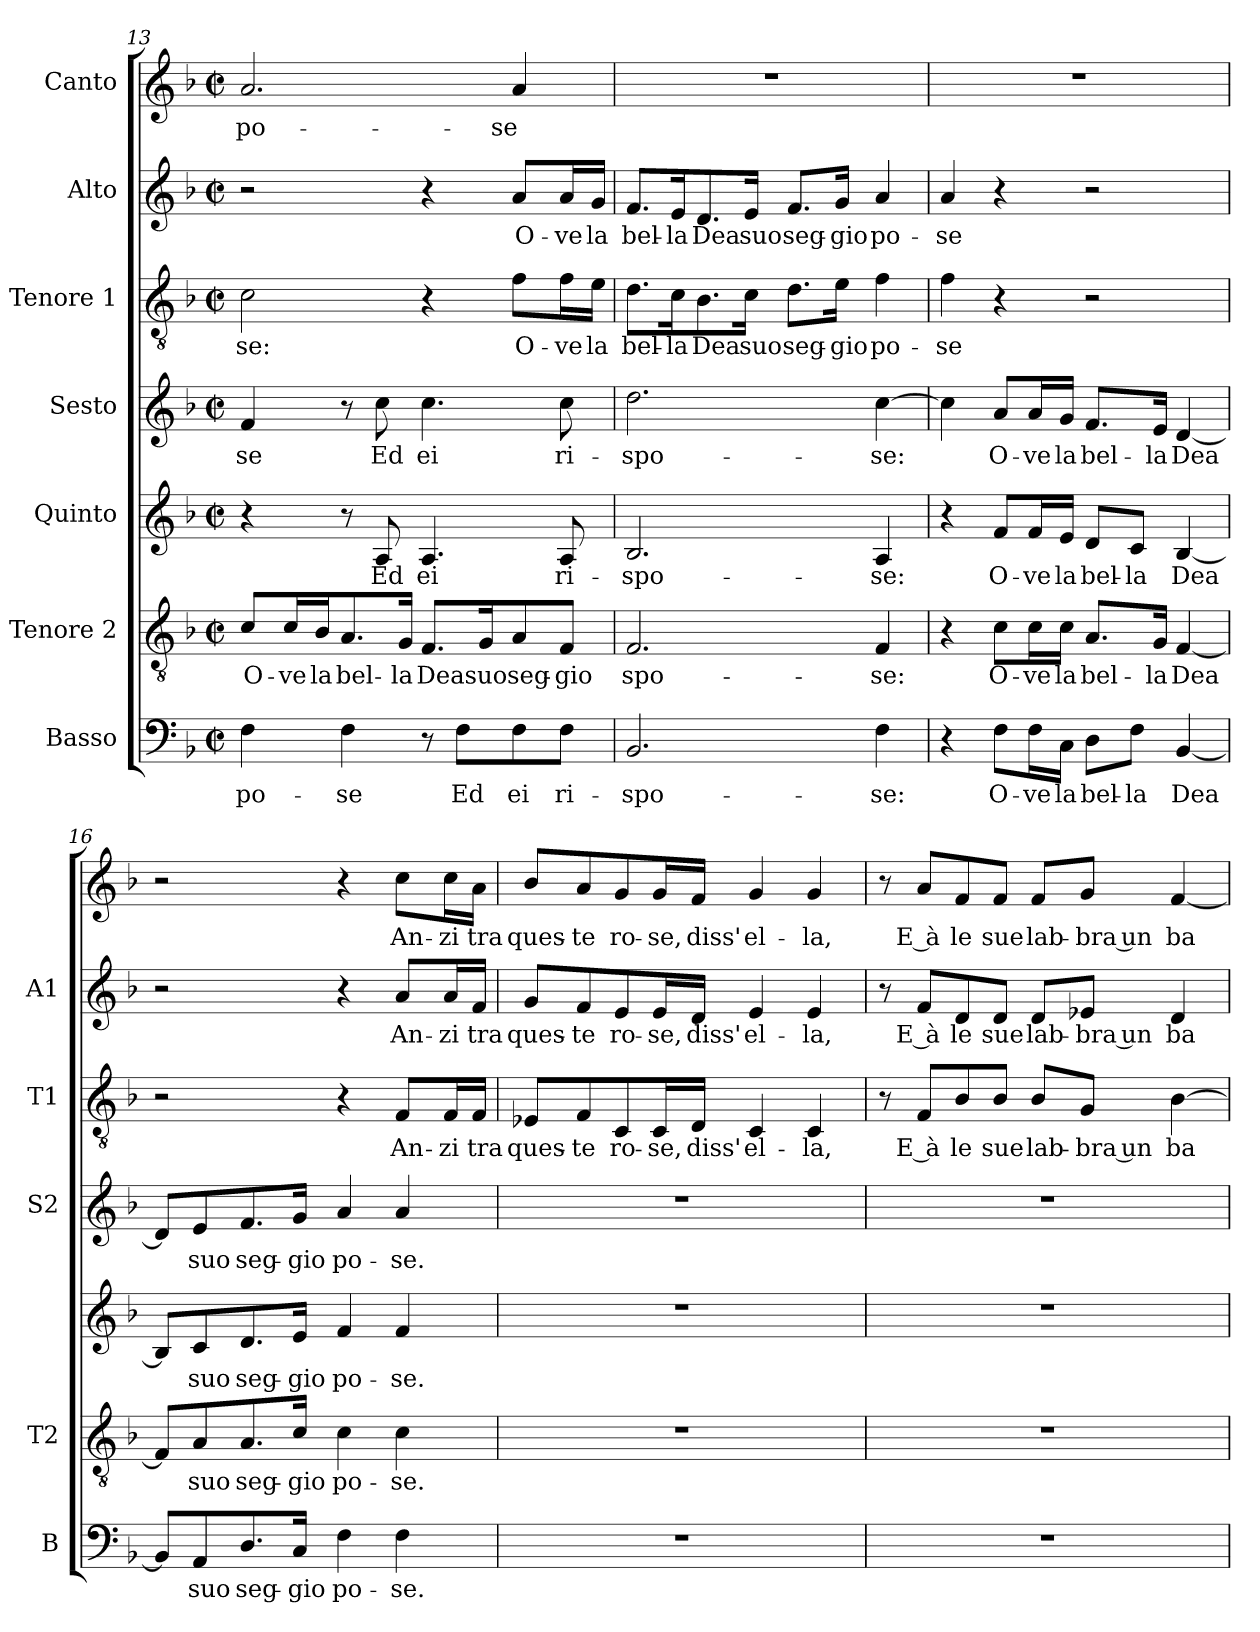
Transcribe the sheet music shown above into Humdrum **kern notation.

**kern	**text	**kern	**text	**kern	**text	**kern	**text	**kern	**text	**kern	**text	**kern	**text
*part7	*part7	*part6	*part6	*part5	*part5	*part4	*part4	*part3	*part3	*part2	*part2	*part1	*part1
*staff7	*staff7	*staff6	*staff6	*staff5	*staff5	*staff4	*staff4	*staff3	*staff3	*staff2	*staff2	*staff1	*staff1
*I"Basso	*	*I"Tenore 2	*	*I"Quinto	*	*I"Sesto	*	*I"Tenore 1	*	*I"Alto	*	*I"Canto	*
*I'B	*	*I'T2	*	*	*	*I'S2	*	*I'T1	*	*I'A1	*	*	*
*clefF4	*	*clefGv2	*	*clefG2	*	*clefG2	*	*clefGv2	*	*clefG2	*	*clefG2	*
*k[b-]	*	*k[b-]	*	*k[b-]	*	*k[b-]	*	*k[b-]	*	*k[b-]	*	*k[b-]	*
*F:	*	*F:	*	*F:	*	*F:	*	*F:	*	*F:	*	*F:	*
*M2/2	*	*M2/2	*	*M2/2	*	*M2/2	*	*M2/2	*	*M2/2	*	*M2/2	*
*met(c|)	*	*met(c|)	*	*met(c|)	*	*met(c|)	*	*met(c|)	*	*met(c|)	*	*met(c|)	*
=13	=13	=13	=13	=13	=13	=13	=13	=13	=13	=13	=13	=13	=13
!	!LO:LY:b	!	!LO:LY:b	!	!	!	!LO:LY:b	!	!LO:LY:b	!	!	!	!LO:LY:b
4F\	po-	8c/L	O-	4r	.	4f/	-se	2c\	-se:	2r	.	2.a/	po-
!	!	!	!LO:LY:b	!	!	!	!	!	!	!	!	!	!
.	.	16c/L	-ve	.	.	.	.	.	.	.	.	.	.
!	!	!	!LO:LY:b	!	!	!	!	!	!	!	!	!	!
.	.	16B-/J	la	.	.	.	.	.	.	.	.	.	.
!	!LO:LY:b	!	!LO:LY:b	!	!	!	!	!	!	!	!	!	!
4F\	-se	8.A/	bel-	8r	.	8r	.	.	.	.	.	.	.
!	!	!	!	!	!LO:LY:b	!	!LO:LY:b	!	!	!	!	!	!
.	.	.	.	8A/	Ed	8cc\	Ed	.	.	.	.	.	.
!	!	!	!LO:LY:b	!	!	!	!	!	!	!	!	!	!
.	.	16G/Jk	-la	.	.	.	.	.	.	.	.	.	.
!	!	!	!LO:LY:b	!	!LO:LY:b	!	!LO:LY:b	!	!	!	!	!	!
8r	.	8.F/L	Dea	4.A/	ei	4.cc\	ei	4r	.	4r	.	.	.
!	!LO:LY:b	!	!	!	!	!	!	!	!	!	!	!	!
8F\L	Ed	.	.	.	.	.	.	.	.	.	.	.	.
!	!	!	!LO:LY:b	!	!	!	!	!	!	!	!	!	!
.	.	16G/K	suo	.	.	.	.	.	.	.	.	.	.
!	!LO:LY:b	!	!LO:LY:b	!	!	!	!	!	!LO:LY:b	!	!LO:LY:b	!	!LO:LY:b
8F\	ei	8A/	seg-	.	.	.	.	8f\L	O-	8a/L	O-	4a/	-se
!	!LO:LY:b	!	!LO:LY:b	!	!LO:LY:b	!	!LO:LY:b	!	!LO:LY:b	!	!LO:LY:b	!	!
8F\J	ri-	8F/J	-gio	8A/	ri-	8cc\	ri-	16f\L	-ve	16a/L	-ve	.	.
!	!	!	!	!	!	!	!	!	!LO:LY:b	!	!LO:LY:b	!	!
.	.	.	.	.	.	.	.	16e\JJ	la	16g/JJ	la	.	.
=14	=14	=14	=14	=14	=14	=14	=14	=14	=14	=14	=14	=14	=14
!	!LO:LY:b	!	!LO:LY:b	!	!LO:LY:b	!	!LO:LY:b	!	!LO:LY:b	!	!LO:LY:b	!	!
2.BB-/	-spo-	2.F/	spo-	2.B-/	-spo-	2.dd\	-spo-	8.d\L	bel-	8.f/L	bel-	1r	.
!	!	!	!	!	!	!	!	!	!LO:LY:b	!	!LO:LY:b	!	!
.	.	.	.	.	.	.	.	16c\K	-la	16e/K	-la	.	.
!	!	!	!	!	!	!	!	!	!LO:LY:b	!	!LO:LY:b	!	!
.	.	.	.	.	.	.	.	8.B-\	Dea	8.d/	Dea	.	.
!	!	!	!	!	!	!	!	!	!LO:LY:b	!	!LO:LY:b	!	!
.	.	.	.	.	.	.	.	16c\Jk	suo	16e/Jk	suo	.	.
!	!	!	!	!	!	!	!	!	!LO:LY:b	!	!LO:LY:b	!	!
.	.	.	.	.	.	.	.	8.d\L	seg-	8.f/L	seg-	.	.
!	!	!	!	!	!	!	!	!	!LO:LY:b	!	!LO:LY:b	!	!
.	.	.	.	.	.	.	.	16e\Jk	-gio	16g/Jk	-gio	.	.
!	!LO:LY:b	!	!LO:LY:b	!	!LO:LY:b	!	!LO:LY:b	!	!LO:LY:b	!	!LO:LY:b	!	!
4F\	-se:	4F/	-se:	4A/	-se:	[4cc\	-se:	4f\	po-	4a/	po-	.	.
!!LO:LB:g=z
=15	=15	=15	=15	=15	=15	=15	=15	=15	=15	=15	=15	=15	=15
!	!	!	!	!	!	!	!	!	!LO:LY:b	!	!LO:LY:b	!	!
4r	.	4r	.	4r	.	4cc\]	.	4f\	-se	4a/	-se	1r	.
!	!LO:LY:b	!	!LO:LY:b	!	!LO:LY:b	!	!LO:LY:b	!	!	!	!	!	!
8F\L	O-	8c\L	O-	8f/L	O-	8a/L	O-	4r	.	4r	.	.	.
!	!LO:LY:b	!	!LO:LY:b	!	!LO:LY:b	!	!LO:LY:b	!	!	!	!	!	!
16F\L	-ve	16c\L	-ve	16f/L	-ve	16a/L	-ve	.	.	.	.	.	.
!	!LO:LY:b	!	!LO:LY:b	!	!LO:LY:b	!	!LO:LY:b	!	!	!	!	!	!
16C\JJ	la	16c\JJ	la	16e/JJ	la	16g/JJ	la	.	.	.	.	.	.
!	!LO:LY:b	!	!LO:LY:b	!	!LO:LY:b	!	!LO:LY:b	!	!	!	!	!	!
8D\L	bel-	8.A/L	bel-	8d/L	bel-	8.f/L	bel-	2r	.	2r	.	.	.
!	!LO:LY:b	!	!	!	!LO:LY:b	!	!	!	!	!	!	!	!
8F\J	-la	.	.	8c/J	-la	.	.	.	.	.	.	.	.
!	!	!	!LO:LY:b	!	!	!	!LO:LY:b	!	!	!	!	!	!
.	.	16G/Jk	-la	.	.	16e/Jk	-la	.	.	.	.	.	.
!	!LO:LY:b	!	!LO:LY:b	!	!LO:LY:b	!	!LO:LY:b	!	!	!	!	!	!
[4BB-/	Dea	[4F/	Dea	[4B-/	Dea	[4d/	Dea	.	.	.	.	.	.
=16	=16	=16	=16	=16	=16	=16	=16	=16	=16	=16	=16	=16	=16
8BB-/L]	.	8F/L]	.	8B-/L]	.	8d/L]	.	2r	.	2r	.	2r	.
!	!LO:LY:b	!	!LO:LY:b	!	!LO:LY:b	!	!LO:LY:b	!	!	!	!	!	!
8AA/	suo	8A/	suo	8c/	suo	8e/	suo	.	.	.	.	.	.
!	!LO:LY:b	!	!LO:LY:b	!	!LO:LY:b	!	!LO:LY:b	!	!	!	!	!	!
8.D/	seg-	8.A/	seg-	8.d/	seg-	8.f/	seg-	.	.	.	.	.	.
!	!LO:LY:b	!	!LO:LY:b	!	!LO:LY:b	!	!LO:LY:b	!	!	!	!	!	!
16C/Jk	-gio	16c/Jk	-gio	16e/Jk	-gio	16g/Jk	-gio	.	.	.	.	.	.
!	!LO:LY:b	!	!LO:LY:b	!	!LO:LY:b	!	!LO:LY:b	!	!	!	!	!	!
4F\	po-	4c\	po-	4f/	po-	4a/	po-	4r	.	4r	.	4r	.
!	!LO:LY:b	!	!LO:LY:b	!	!LO:LY:b	!	!LO:LY:b	!	!LO:LY:b	!	!LO:LY:b	!	!LO:LY:b
4F\	-se.	4c\	-se.	4f/	-se.	4a/	-se.	8F/L	An-	8a/L	An-	8cc\L	An-
!	!	!	!	!	!	!	!	!	!LO:LY:b	!	!LO:LY:b	!	!LO:LY:b
.	.	.	.	.	.	.	.	16F/L	-zi	16a/L	-zi	16cc\L	-zi
!	!	!	!	!	!	!	!	!	!LO:LY:b	!	!LO:LY:b	!	!LO:LY:b
.	.	.	.	.	.	.	.	16F/JJ	tra	16f/JJ	tra	16a\JJ	tra
=17	=17	=17	=17	=17	=17	=17	=17	=17	=17	=17	=17	=17	=17
!	!	!	!	!	!	!	!	!	!LO:LY:b	!	!LO:LY:b	!	!LO:LY:b
1r	.	1r	.	1r	.	1r	.	8E-X/L	ques-	8g/L	ques-	8b-/L	ques-
!	!	!	!	!	!	!	!	!	!LO:LY:b	!	!LO:LY:b	!	!LO:LY:b
.	.	.	.	.	.	.	.	8F/	-te	8f/	-te	8a/	-te
!	!	!	!	!	!	!	!	!	!LO:LY:b	!	!LO:LY:b	!	!LO:LY:b
.	.	.	.	.	.	.	.	8C/	ro-	8e/	ro-	8g/	ro-
!	!	!	!	!	!	!	!	!	!LO:LY:b	!	!LO:LY:b	!	!LO:LY:b
.	.	.	.	.	.	.	.	16C/L	-se,	16e/L	-se,	16g/L	-se,
!	!	!	!	!	!	!	!	!	!LO:LY:b	!	!LO:LY:b	!	!LO:LY:b
.	.	.	.	.	.	.	.	16D/JJ	diss'	16d/JJ	diss'	16f/JJ	diss'
!	!	!	!	!	!	!	!	!	!LO:LY:b	!	!LO:LY:b	!	!LO:LY:b
.	.	.	.	.	.	.	.	4C/	el-	4e/	el-	4g/	el-
!	!	!	!	!	!	!	!	!	!LO:LY:b	!	!LO:LY:b	!	!LO:LY:b
.	.	.	.	.	.	.	.	4C/	-la,	4e/	-la,	4g/	-la,
=18	=18	=18	=18	=18	=18	=18	=18	=18	=18	=18	=18	=18	=18
1r	.	1r	.	1r	.	1r	.	8r	.	8r	.	8r	.
!	!	!	!	!	!	!	!	!	!LO:LY:b	!	!LO:LY:b	!	!LO:LY:b
.	.	.	.	.	.	.	.	8F/L	E à	8f/L	E à	8a/L	E à
!	!	!	!	!	!	!	!	!	!LO:LY:b	!	!LO:LY:b	!	!LO:LY:b
.	.	.	.	.	.	.	.	8B-/	le	8d/	le	8f/	le
!	!	!	!	!	!	!	!	!	!LO:LY:b	!	!LO:LY:b	!	!LO:LY:b
.	.	.	.	.	.	.	.	8B-/J	sue	8d/J	sue	8f/J	sue
!	!	!	!	!	!	!	!	!	!LO:LY:b	!	!LO:LY:b	!	!LO:LY:b
.	.	.	.	.	.	.	.	8B-/L	lab-	8d/L	lab-	8f/L	lab-
!	!	!	!	!	!	!	!	!	!LO:LY:b	!	!LO:LY:b	!	!LO:LY:b
.	.	.	.	.	.	.	.	8G/J	-bra un	8e-X/J	-bra un	8g/J	-bra un
!	!	!	!	!	!	!	!	!	!LO:LY:b	!	!LO:LY:b	!	!LO:LY:b
.	.	.	.	.	.	.	.	[4B-\	ba-	4d/	ba-	[4f/	ba-
=	=	=	=	=	=	=	=	=	=	=	=	=	=
*-	*-	*-	*-	*-	*-	*-	*-	*-	*-	*-	*-	*-	*-
